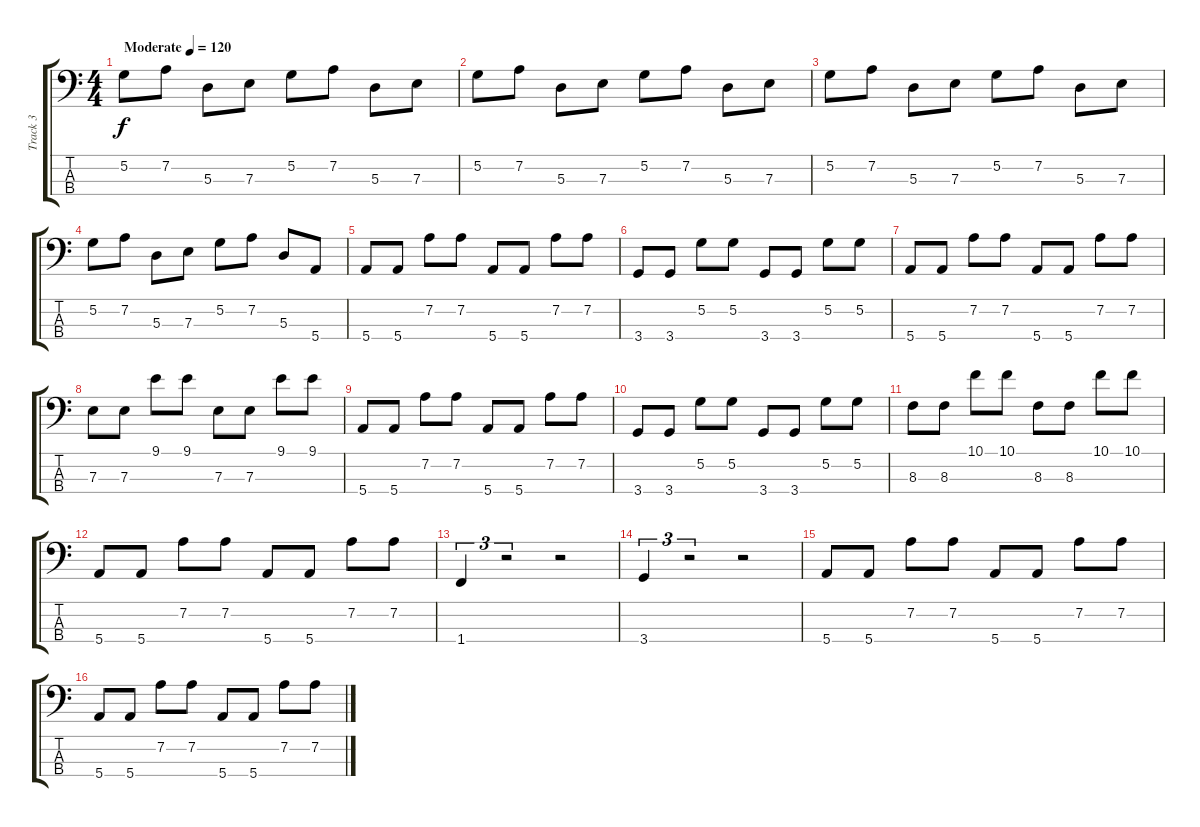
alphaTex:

\track ("Track 3" "Track 3") {instrument electricbasspick}
\staff {score tabs}
\tuning (G2 D2 A1 E1) {hide}
\ts (4 4)
\tempo (120 "Moderate")
\clef f4
\ks c
5.2.8{dy f instrument electricbasspick} 7.2.8 5.3.8 7.3.8 5.2.8 7.2.8 5.3.8 7.3.8 |
5.2.8 7.2.8 5.3.8 7.3.8 5.2.8 7.2.8 5.3.8 7.3.8 |
5.2.8 7.2.8 5.3.8 7.3.8 5.2.8 7.2.8 5.3.8 7.3.8 |
5.2.8 7.2.8 5.3.8 7.3.8 5.2.8 7.2.8 5.3.8 5.4.8 |
5.4.8 5.4.8 7.2.8 7.2.8 5.4.8 5.4.8 7.2.8 7.2.8 |
3.4.8 3.4.8 5.2.8 5.2.8 3.4.8 3.4.8 5.2.8 5.2.8 |
5.4.8 5.4.8 7.2.8 7.2.8 5.4.8 5.4.8 7.2.8 7.2.8 |
7.3.8 7.3.8 9.1.8 9.1.8 7.3.8 7.3.8 9.1.8 9.1.8 |
5.4.8 5.4.8 7.2.8 7.2.8 5.4.8 5.4.8 7.2.8 7.2.8 |
3.4.8 3.4.8 5.2.8 5.2.8 3.4.8 3.4.8 5.2.8 5.2.8 |
8.3.8 8.3.8 10.1.8 10.1.8 8.3.8 8.3.8 10.1.8 10.1.8 |
5.4.8 5.4.8 7.2.8 7.2.8 5.4.8 5.4.8 7.2.8 7.2.8 |
1.4.4{tu (3 2)} r.2{tu (3 2)} r.2 |
3.4.4{tu (3 2)} r.2{tu (3 2)} r.2 |
5.4.8 5.4.8 7.2.8 7.2.8 5.4.8 5.4.8 7.2.8 7.2.8 |
5.4.8 5.4.8 7.2.8 7.2.8 5.4.8 5.4.8 7.2.8 7.2.8
